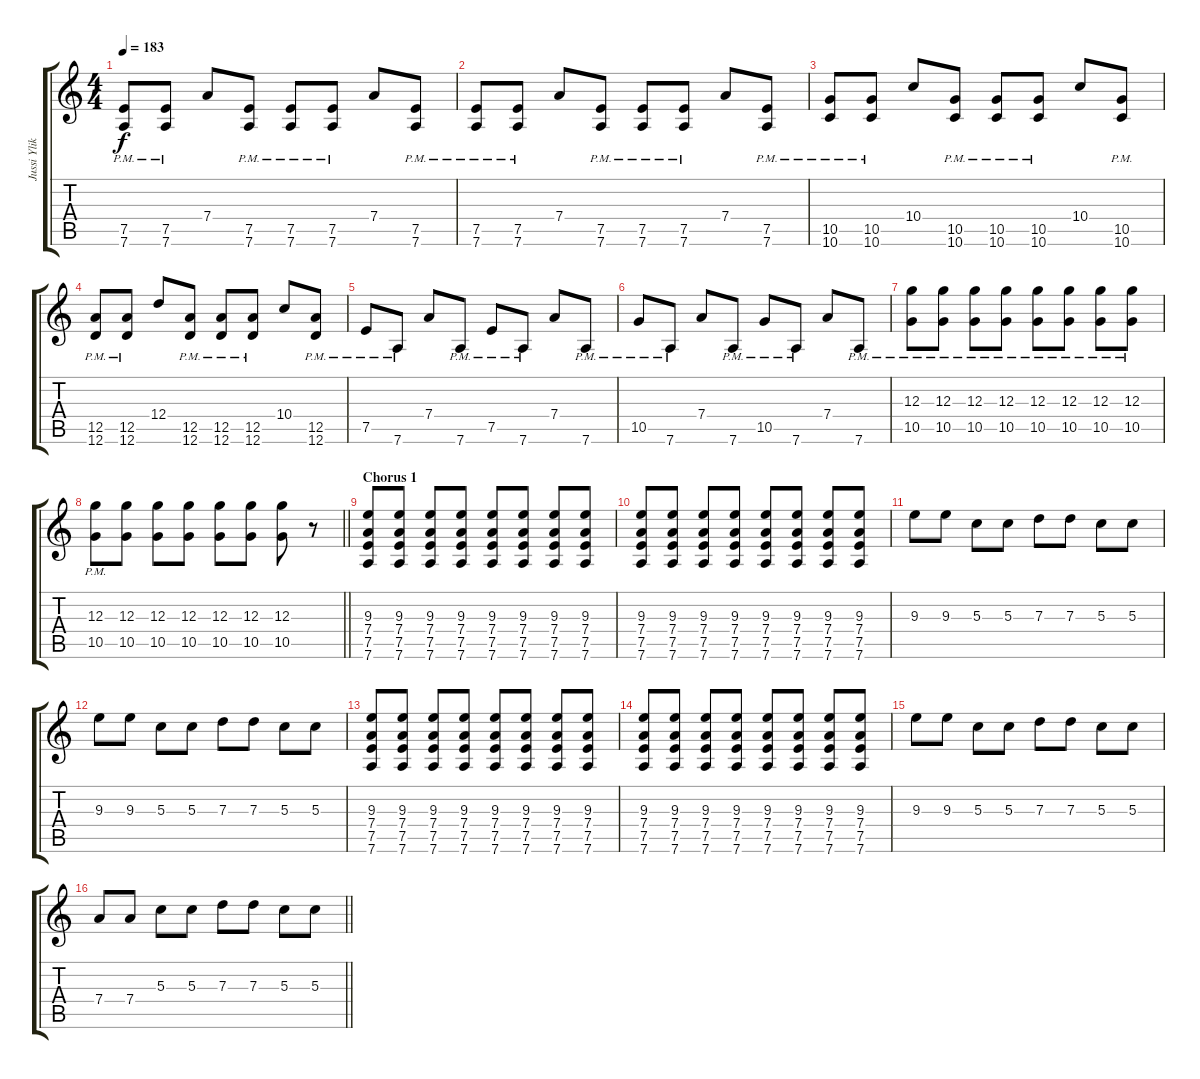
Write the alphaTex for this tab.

\track ("Jussi Ylikoski - Guitar" "Jussi Ylik") {instrument overdrivenguitar}
\staff {score tabs}
\tuning (E4 B3 G3 D3 A2 D2) {hide}
\ts (4 4)
\tempo 183
\clef g2
\ks c
(7.5{pm} 7.6{pm}).8{dy f} (7.5{pm} 7.6{pm}).8 7.4.8 (7.5{pm} 7.6{pm}).8 (7.5{pm} 7.6{pm}).8 (7.5{pm} 7.6{pm}).8 7.4.8 (7.5{pm} 7.6{pm}).8 |
(7.5{pm} 7.6{pm}).8 (7.5{pm} 7.6{pm}).8 7.4.8 (7.5{pm} 7.6{pm}).8 (7.5{pm} 7.6{pm}).8 (7.5{pm} 7.6{pm}).8 7.4.8 (7.5{pm} 7.6{pm}).8 |
(10.5{pm} 10.6{pm}).8 (10.5{pm} 10.6{pm}).8 10.4.8 (10.5{pm} 10.6{pm}).8 (10.5{pm} 10.6{pm}).8 (10.5{pm} 10.6{pm}).8 10.4.8 (10.5{pm} 10.6{pm}).8 |
(12.5{pm} 12.6{pm}).8 (12.5{pm} 12.6{pm}).8 12.4.8 (12.5{pm} 12.6{pm}).8 (12.5{pm} 12.6{pm}).8 (12.5{pm} 12.6{pm}).8 10.4.8 (12.5{pm} 12.6{pm}).8 |
7.5{pm}.8 7.6{pm}.8 7.4.8 7.6{pm}.8 7.5{pm}.8 7.6{pm}.8 7.4.8 7.6{pm}.8 |
10.5{pm}.8 7.6{pm}.8 7.4.8 7.6{pm}.8 10.5{pm}.8 7.6{pm}.8 7.4.8 7.6{pm}.8 |
(12.3{pm} 10.5{pm}).8 (12.3{pm} 10.5{pm}).8 (12.3{pm} 10.5{pm}).8 (12.3{pm} 10.5{pm}).8 (12.3{pm} 10.5{pm}).8 (12.3 10.5{pm}).8 (12.3 10.5{pm}).8 (12.3 10.5{pm}).8 |
\barLineRight lightlight
(12.3 10.5{pm}).8 (12.3 10.5).8 (12.3 10.5).8 (12.3 10.5).8 (12.3 10.5).8 (12.3 10.5).8 (12.3 10.5).8 r.8 |
\section ("" "Chorus 1")
(9.3 7.4 7.5 7.6).8 (9.3 7.4 7.5 7.6).8 (9.3 7.4 7.5 7.6).8 (9.3 7.4 7.5 7.6).8 (9.3 7.4 7.5 7.6).8 (9.3 7.4 7.5 7.6).8 (9.3 7.4 7.5 7.6).8 (9.3 7.4 7.5 7.6).8 |
(9.3 7.4 7.5 7.6).8 (9.3 7.4 7.5 7.6).8 (9.3 7.4 7.5 7.6).8 (9.3 7.4 7.5 7.6).8 (9.3 7.4 7.5 7.6).8 (9.3 7.4 7.5 7.6).8 (9.3 7.4 7.5 7.6).8 (9.3 7.4 7.5 7.6).8 |
9.3.8 9.3.8 5.3.8 5.3.8 7.3.8 7.3.8 5.3.8 5.3.8 |
9.3.8 9.3.8 5.3.8 5.3.8 7.3.8 7.3.8 5.3.8 5.3.8 |
(9.3 7.4 7.5 7.6).8 (9.3 7.4 7.5 7.6).8 (9.3 7.4 7.5 7.6).8 (9.3 7.4 7.5 7.6).8 (9.3 7.4 7.5 7.6).8 (9.3 7.4 7.5 7.6).8 (9.3 7.4 7.5 7.6).8 (9.3 7.4 7.5 7.6).8 |
(9.3 7.4 7.5 7.6).8 (9.3 7.4 7.5 7.6).8 (9.3 7.4 7.5 7.6).8 (9.3 7.4 7.5 7.6).8 (9.3 7.4 7.5 7.6).8 (9.3 7.4 7.5 7.6).8 (9.3 7.4 7.5 7.6).8 (9.3 7.4 7.5 7.6).8 |
9.3.8 9.3.8 5.3.8 5.3.8 7.3.8 7.3.8 5.3.8 5.3.8 |
\barLineRight lightlight
7.4.8 7.4.8 5.3.8 5.3.8 7.3.8 7.3.8 5.3.8 5.3.8
